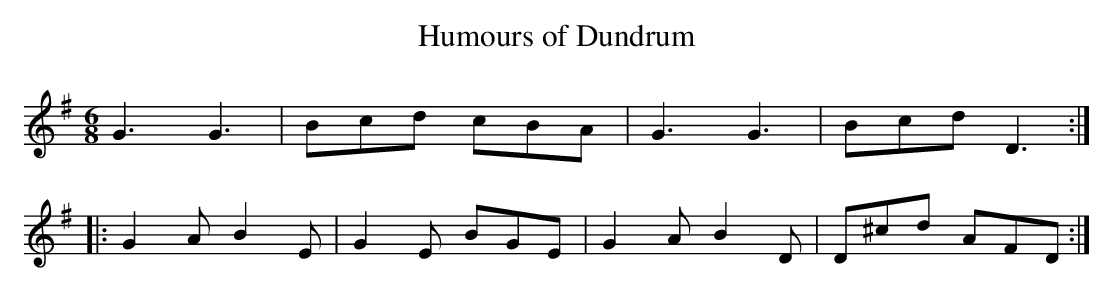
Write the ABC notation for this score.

X:1
T:Humours of Dundrum
M:6/8
L:1/8
K:G
G3G3|Bcd cBA|G3 G3|Bcd D3:|
|:G2A B2E|G2E BGE|G2A B2D|D^cd AFD:|]
